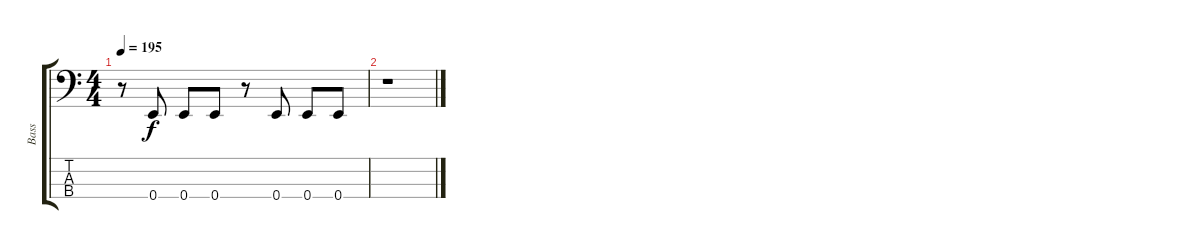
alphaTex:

\track ("Bass" "Bass") {instrument electricbassfinger}
\staff {score tabs}
\tuning (G2 D2 A1 E1) {hide}
\ts (4 4)
\tempo 195
\clef f4
\ks c
r.8{dy f} 0.4.8 0.4.8 0.4.8 r.8 0.4.8 0.4.8 0.4.8 |
r.1
